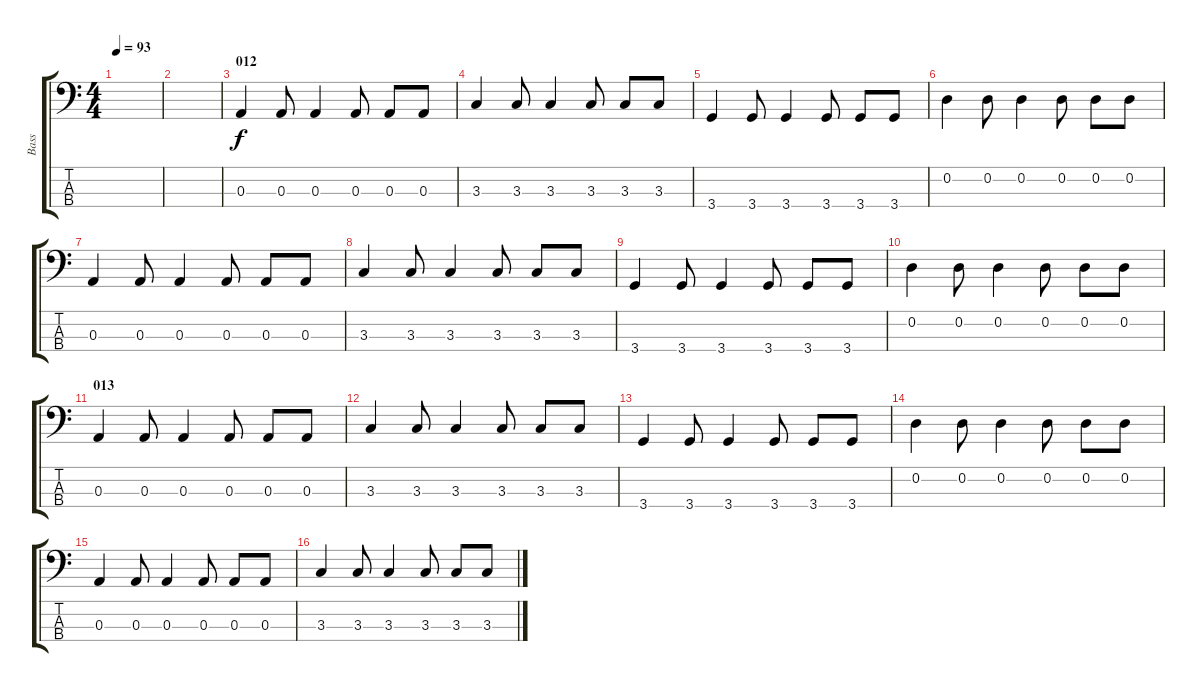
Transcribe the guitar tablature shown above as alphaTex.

\track ("Bass" "Bass") {instrument electricbassfinger}
\staff {score tabs}
\tuning (G2 D2 A1 E1) {hide}
\ts (4 4)
\tempo 93
\clef f4
\ks c
|
|
\section ("" "012")
0.3.4 0.3.8 0.3.4 0.3.8 0.3.8 0.3.8 |
3.3.4 3.3.8 3.3.4 3.3.8 3.3.8 3.3.8 |
3.4.4 3.4.8 3.4.4 3.4.8 3.4.8 3.4.8 |
0.2.4 0.2.8 0.2.4 0.2.8 0.2.8 0.2.8 |
0.3.4 0.3.8 0.3.4 0.3.8 0.3.8 0.3.8 |
3.3.4 3.3.8 3.3.4 3.3.8 3.3.8 3.3.8 |
3.4.4 3.4.8 3.4.4 3.4.8 3.4.8 3.4.8 |
0.2.4 0.2.8 0.2.4 0.2.8 0.2.8 0.2.8 |
\section ("" "013")
0.3.4 0.3.8 0.3.4 0.3.8 0.3.8 0.3.8 |
3.3.4 3.3.8 3.3.4 3.3.8 3.3.8 3.3.8 |
3.4.4 3.4.8 3.4.4 3.4.8 3.4.8 3.4.8 |
0.2.4 0.2.8 0.2.4 0.2.8 0.2.8 0.2.8 |
0.3.4 0.3.8 0.3.4 0.3.8 0.3.8 0.3.8 |
3.3.4 3.3.8 3.3.4 3.3.8 3.3.8 3.3.8
